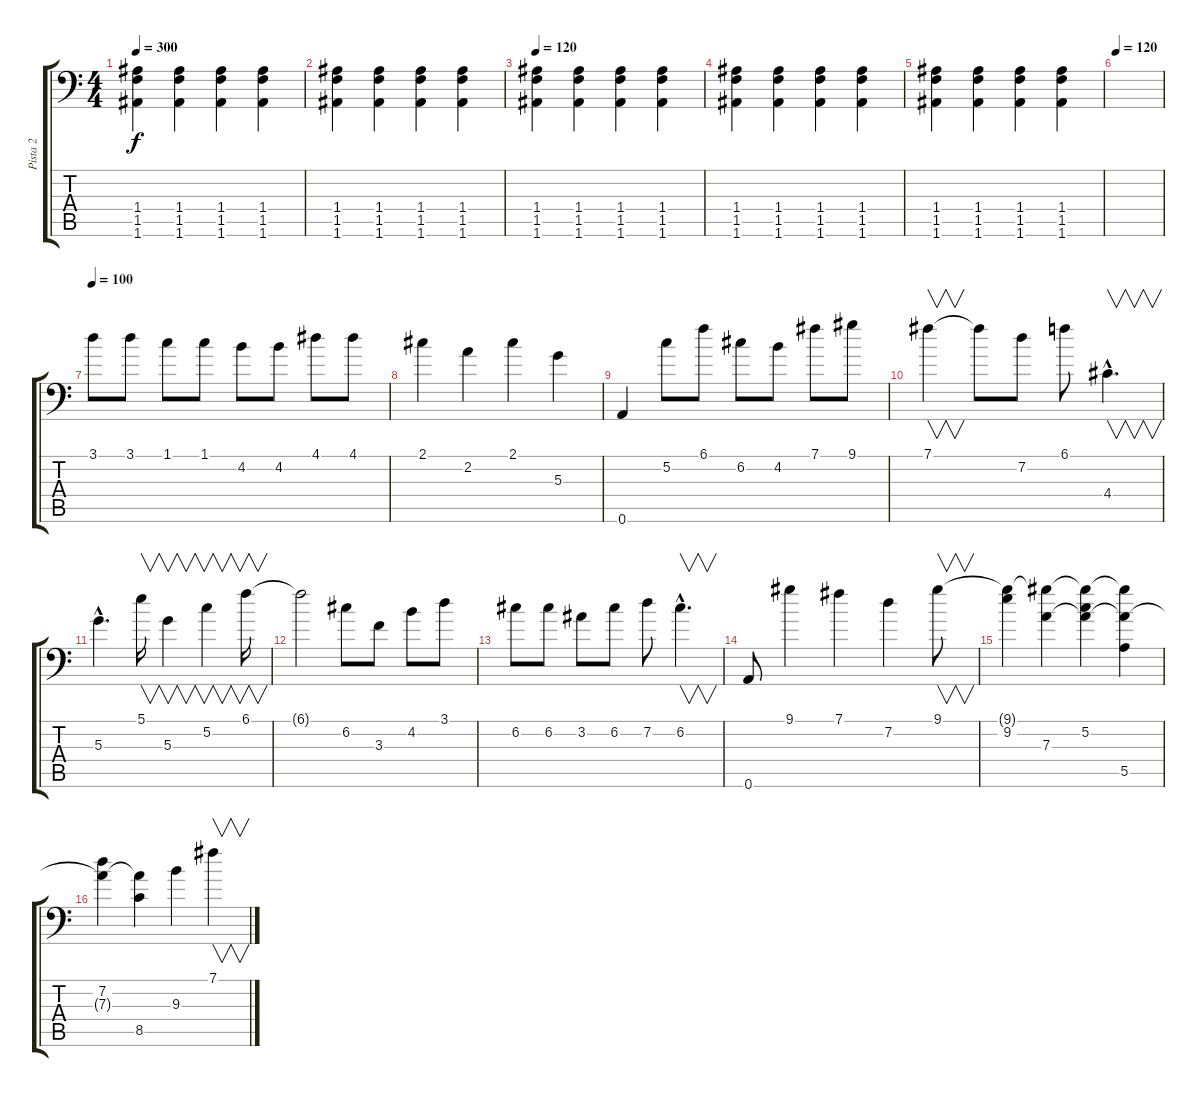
\track ("Pista 2" "Pista 2") {instrument overdrivenguitar}
\staff {score tabs}
\tuning (B3 G3 D3 A2 E2 A1) {hide}
\ts (4 4)
\tempo 300
\clef f4
\ks c
(1.4 1.5 1.6).4{dy f} (1.4 1.5 1.6).4 (1.4 1.5 1.6).4 (1.4 1.5 1.6).4 |
(1.4 1.5 1.6).4 (1.4 1.5 1.6).4 (1.4 1.5 1.6).4 (1.4 1.5 1.6).4 |
\tempo 120
(1.4 1.5 1.6).4 (1.4 1.5 1.6).4 (1.4 1.5 1.6).4 (1.4 1.5 1.6).4 |
(1.4 1.5 1.6).4 (1.4 1.5 1.6).4 (1.4 1.5 1.6).4 (1.4 1.5 1.6).4 |
(1.4 1.5 1.6).4 (1.4 1.5 1.6).4 (1.4 1.5 1.6).4 (1.4 1.5 1.6).4 |
\tempo 100
\tempo 120
|
\tempo 120
\tempo 100
3.1.8{instrument pad1newage} 3.1.8 1.1.8 1.1.8 4.2.8 4.2.8 4.1.8 4.1.8 |
2.1.4 2.2.4 2.1.4 5.3.4 |
0.6.4 5.2.8 6.1.8 6.2.8 4.2.8 7.1.8 9.1.8 |
7.1.4{v} 7.1{t}.8 7.2.8 6.1.8 4.4{hac}.4{v d} |
5.3{hac}.4{d} 5.1.16{v} 5.3.4{v} 5.2.4{v} 6.1.16{v} |
6.1{t}.2 6.2.8 3.3.8 4.2.8 3.1.8 |
6.2.8 6.2.8 3.2.8 6.2.8 7.2.8 6.2{hac}.4{v d} |
0.6.8 9.1.4 7.1.4 7.2.4 9.1.8{v} |
(9.1{t} 9.2).4 (9.1{t} 7.3).4 (9.1{t} 5.2 7.3{t}).4 (9.1{t} 7.3{t} 5.5).4 |
(7.2 7.3{t}).4 (7.3{t} 8.5).4 9.3.4 7.1.4{v}
